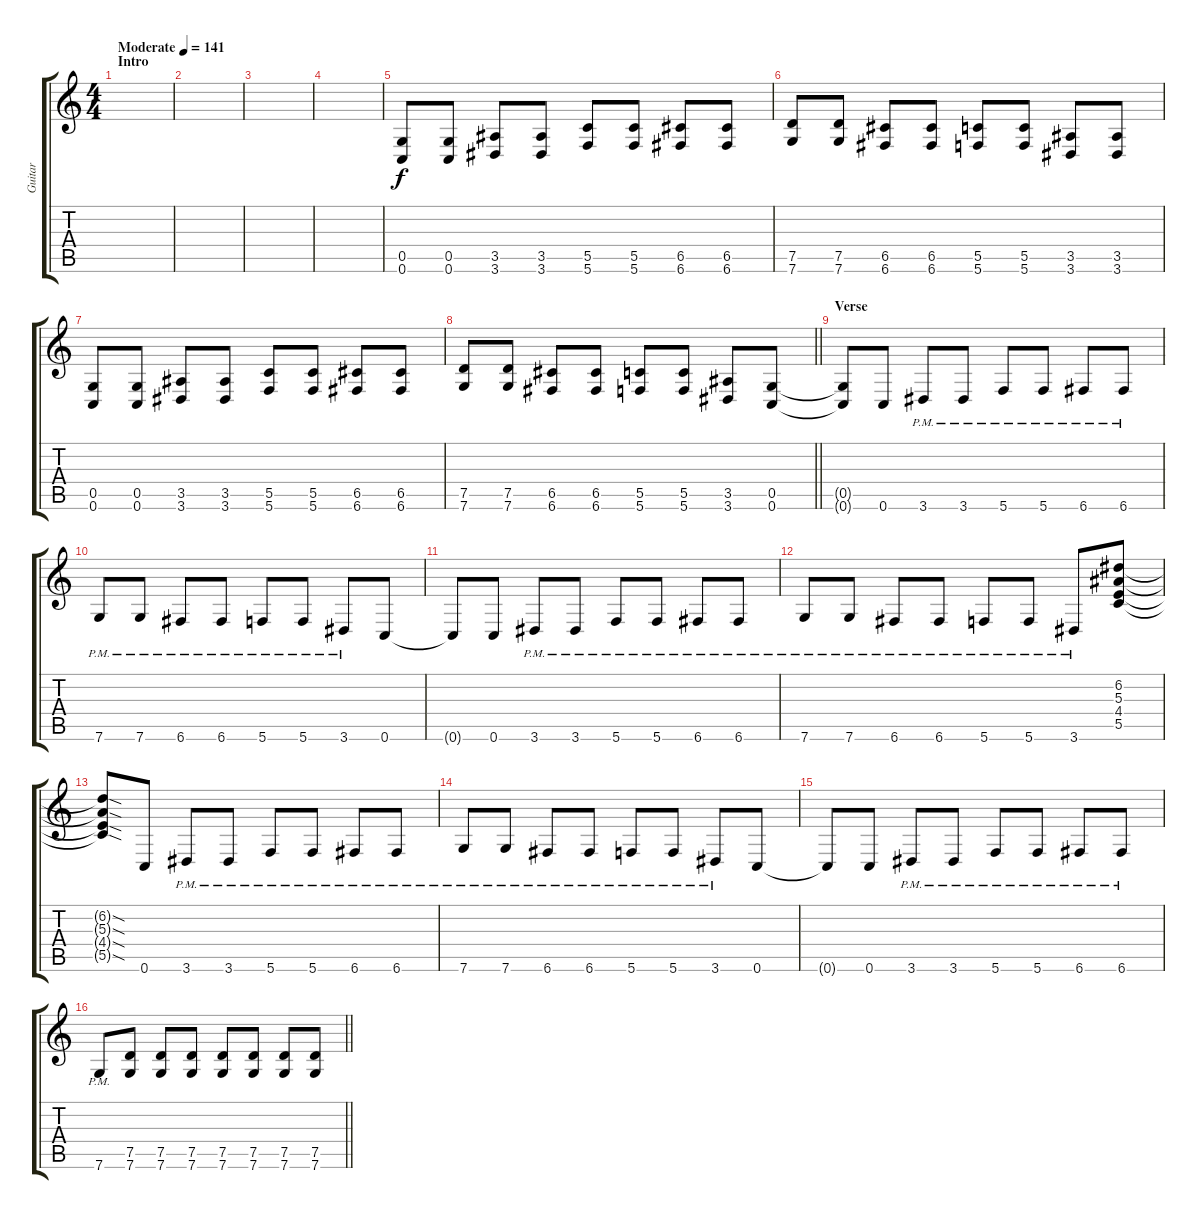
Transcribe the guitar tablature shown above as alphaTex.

\track ("Guitar" "Guitar") {instrument overdrivenguitar}
\staff {score tabs}
\tuning (D4 A3 F3 C3 G2 C2) {hide}
\ts (4 4)
\section ("" "Intro")
\tempo (141 "Moderate")
\clef g2
\ks c
|
|
|
|
(0.5 0.6).8 (0.5 0.6).8 (3.5 3.6).8 (3.5 3.6).8 (5.5 5.6).8 (5.5 5.6).8 (6.5 6.6).8 (6.5 6.6).8 |
(7.5 7.6).8 (7.5 7.6).8 (6.5 6.6).8 (6.5 6.6).8 (5.5 5.6).8 (5.5 5.6).8 (3.5 3.6).8 (3.5 3.6).8 |
(0.5 0.6).8 (0.5 0.6).8 (3.5 3.6).8 (3.5 3.6).8 (5.5 5.6).8 (5.5 5.6).8 (6.5 6.6).8 (6.5 6.6).8 |
\barLineRight lightlight
(7.5 7.6).8 (7.5 7.6).8 (6.5 6.6).8 (6.5 6.6).8 (5.5 5.6).8 (5.5 5.6).8 (3.5 3.6).8 (0.5 0.6).8 |
\section ("" "Verse")
(0.5{t} 0.6{t}).8 0.6.8 3.6{pm}.8 3.6{pm}.8 5.6{pm}.8 5.6{pm}.8 6.6{pm}.8 6.6{pm}.8 |
7.6{pm}.8 7.6{pm}.8 6.6{pm}.8 6.6{pm}.8 5.6{pm}.8 5.6{pm}.8 3.6{pm}.8 0.6.8 |
0.6{t}.8 0.6.8 3.6{pm}.8 3.6{pm}.8 5.6{pm}.8 5.6{pm}.8 6.6{pm}.8 6.6{pm}.8 |
7.6{pm}.8 7.6{pm}.8 6.6{pm}.8 6.6{pm}.8 5.6{pm}.8 5.6{pm}.8 3.6{pm}.8 (6.2 5.3 4.4 5.5).8 |
(6.2{sod t} 5.3{sod t} 4.4{sod t} 5.5{sod t}).8 0.6.8 3.6{pm}.8 3.6{pm}.8 5.6{pm}.8 5.6{pm}.8 6.6{pm}.8 6.6{pm}.8 |
7.6{pm}.8 7.6{pm}.8 6.6{pm}.8 6.6{pm}.8 5.6{pm}.8 5.6{pm}.8 3.6{pm}.8 0.6.8 |
0.6{t}.8 0.6.8 3.6{pm}.8 3.6{pm}.8 5.6{pm}.8 5.6{pm}.8 6.6{pm}.8 6.6{pm}.8 |
\barLineRight lightlight
7.6{pm}.8 (7.5 7.6).8 (7.5 7.6).8 (7.5 7.6).8 (7.5 7.6).8 (7.5 7.6).8 (7.5 7.6).8 (7.5 7.6).8
